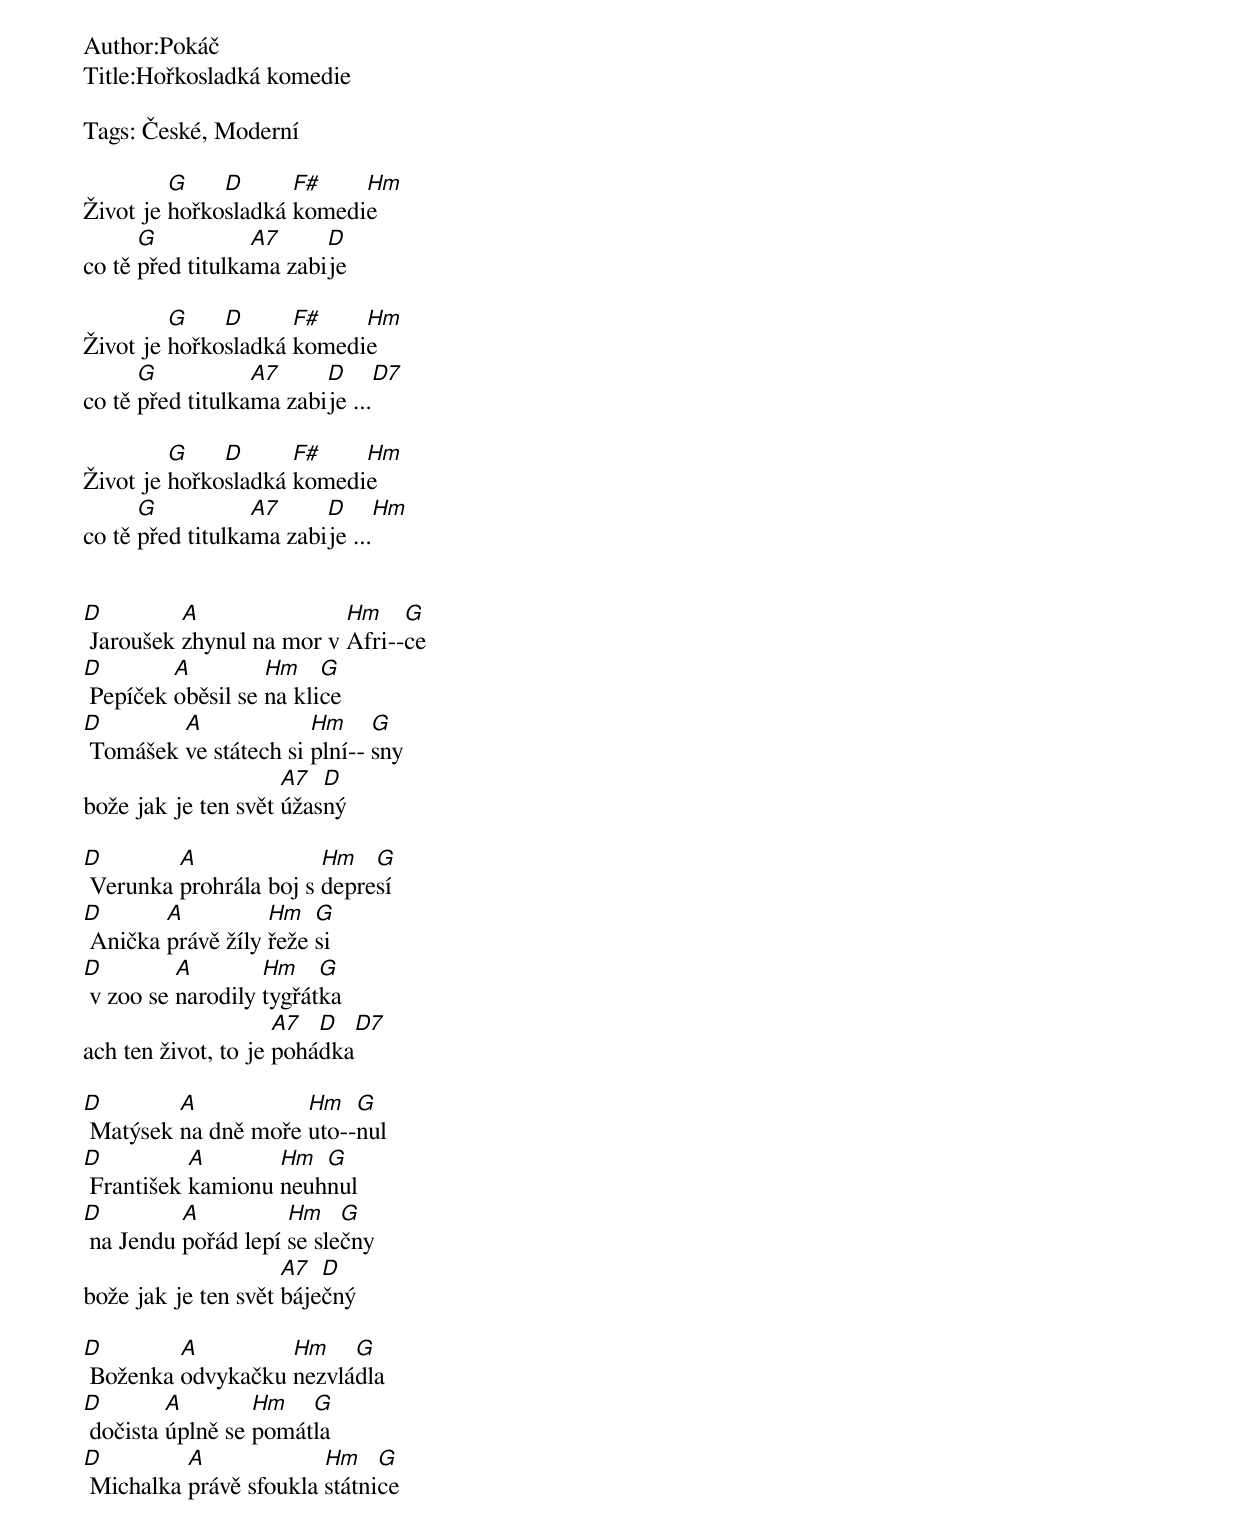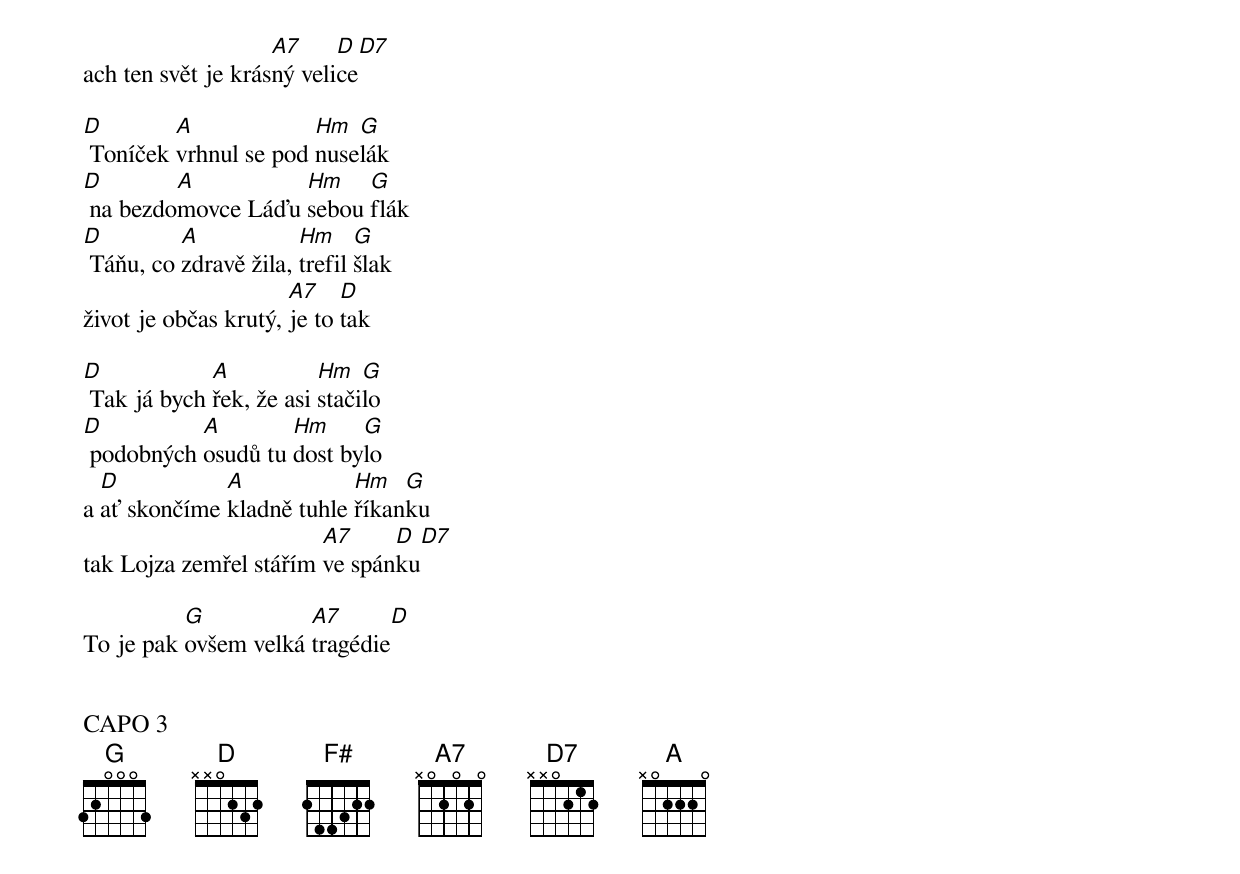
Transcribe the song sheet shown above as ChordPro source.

Author:Pokáč
Title:Hořkosladká komedie

Tags: České, Moderní

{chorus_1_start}
Život je [G]hořko[D]sladká [F#]komedi[Hm]e
co tě [G]před titulka[A7]ma zabi[D]je
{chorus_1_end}

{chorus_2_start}
Život je [G]hořko[D]sladká [F#]komedi[Hm]e
co tě [G]před titulka[A7]ma zabi[D]je ...[D7]
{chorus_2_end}

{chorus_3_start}
Život je [G]hořko[D]sladká [F#]komedi[Hm]e
co tě [G]před titulka[A7]ma zabi[D]je ...[Hm]
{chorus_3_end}


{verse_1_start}
[D] Jaroušek [A]zhynul na mor v [Hm]Afri--[G]ce
[D] Pepíček [A]oběsil se [Hm]na kli[G]ce
[D] Tomášek [A]ve státech si [Hm]plní-- [G]sny
bože jak je ten svět [A7]úžas[D]ný
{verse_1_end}

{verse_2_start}
[D] Verunka [A]prohrála boj s [Hm]depre[G]sí
[D] Anička [A]právě žíly [Hm]řeže [G]si
[D] v zoo se [A]narodily [Hm]tygřát[G]ka
ach ten život, to je [A7]pohá[D]dka[D7]
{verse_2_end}

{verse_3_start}
[D] Matýsek [A]na dně moře [Hm]uto--[G]nul
[D] František [A]kamionu [Hm]neuh[G]nul
[D] na Jendu [A]pořád lepí [Hm]se sle[G]čny
bože jak je ten svět [A7]báje[D]čný
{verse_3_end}

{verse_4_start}
[D] Boženka [A]odvykačku [Hm]nezvlá[G]dla
[D] dočista [A]úplně se [Hm]pomát[G]la
[D] Michalka [A]právě sfoukla [Hm]státni[G]ce
ach ten svět je krás[A7]ný veli[D]ce[D7]
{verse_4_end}

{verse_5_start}
[D] Toníček [A]vrhnul se pod [Hm]nuse[G]lák
[D] na bezdo[A]movce Láďu [Hm]sebou [G]flák
[D] Táňu, co [A]zdravě žila, [Hm]trefil [G]šlak
život je občas krutý, [A7]je to [D]tak
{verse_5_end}

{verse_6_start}
[D] Tak já bych [A]řek, že asi [Hm]stači[G]lo
[D] podobných [A]osudů tu [Hm]dost by[G]lo
a [D]ať skončíme [A]kladně tuhle [Hm]říkan[G]ku
tak Lojza zemřel stářím [A7]ve spán[D]ku[D7]
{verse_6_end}

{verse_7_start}
To je pak [G]ovšem velká [A7]tragédie[D]
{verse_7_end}

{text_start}

CAPO 3
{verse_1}
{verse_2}
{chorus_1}
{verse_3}
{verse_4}
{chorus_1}
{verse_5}
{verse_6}
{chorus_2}
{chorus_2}
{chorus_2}
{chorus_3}
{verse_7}
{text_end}
